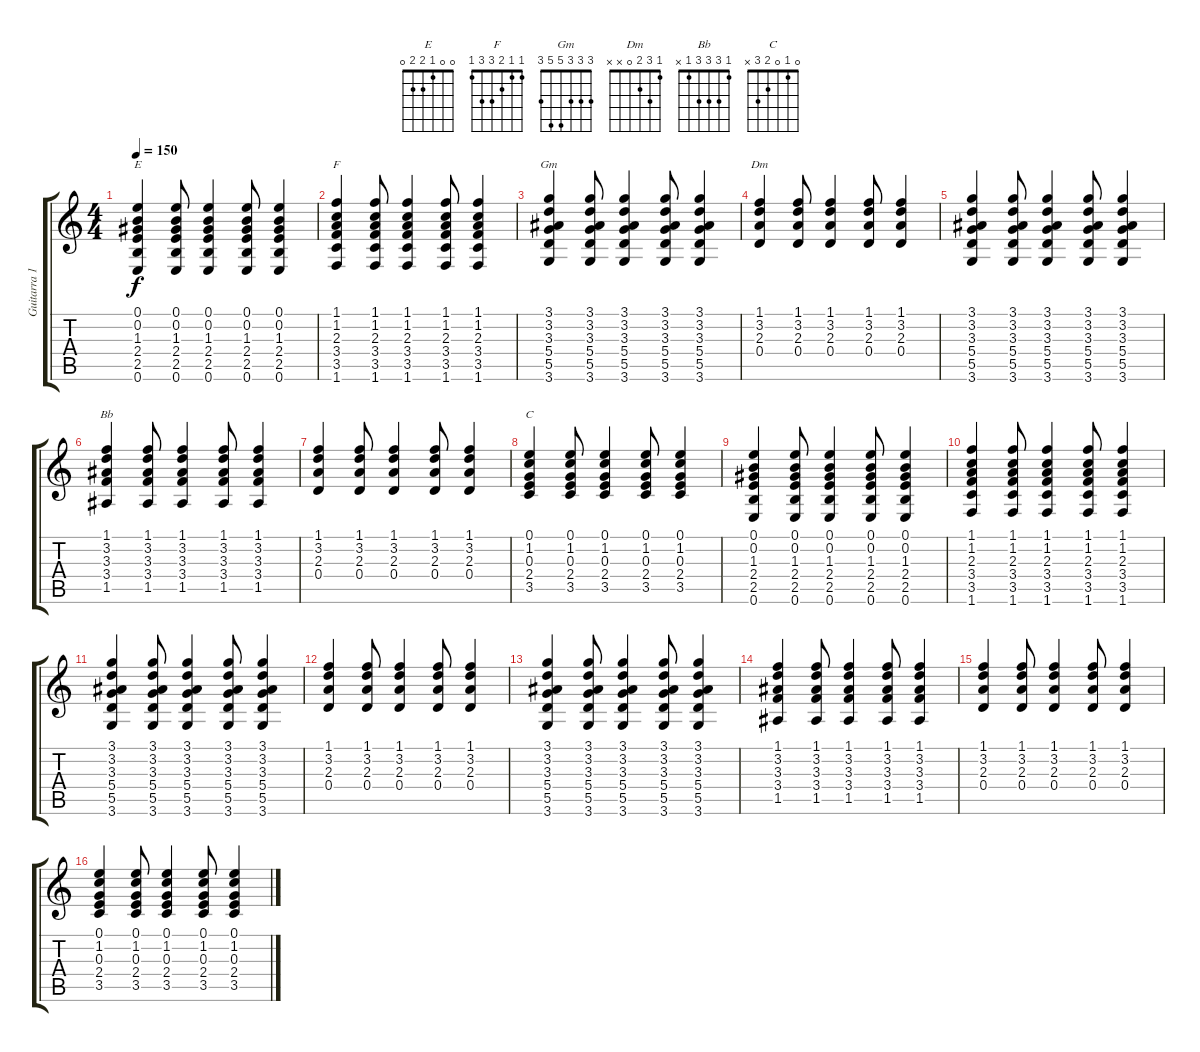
\track ("Guitarra 1" "Guitarra 1") {instrument distortionguitar}
\staff {score tabs}
\tuning (E4 B3 G3 D3 A2 E2) {hide}
\chord ("E" 0 0 1 2 2 0)
\chord ("F" 1 1 2 3 3 1)
\chord ("Gm" 3 3 3 5 5 3)
\chord ("Dm" 1 3 2 0 x x)
\chord ("Bb" 1 3 3 3 1 x)
\chord ("C" 0 1 0 2 3 x)
\ts (4 4)
\tempo 150
\clef g2
\ks c
(0.1 0.2 1.3 2.4 2.5 0.6).4{ch "E" dy f instrument distortionguitar} (0.1 0.2 1.3 2.4 2.5 0.6).8 (0.1 0.2 1.3 2.4 2.5 0.6).4 (0.1 0.2 1.3 2.4 2.5 0.6).8 (0.1 0.2 1.3 2.4 2.5 0.6).4 |
(1.1 1.2 2.3 3.4 3.5 1.6).4{ch "F"} (1.1 1.2 2.3 3.4 3.5 1.6).8 (1.1 1.2 2.3 3.4 3.5 1.6).4 (1.1 1.2 2.3 3.4 3.5 1.6).8 (1.1 1.2 2.3 3.4 3.5 1.6).4 |
(3.1 3.2 3.3 5.4 5.5 3.6).4{ch "Gm"} (3.1 3.2 3.3 5.4 5.5 3.6).8 (3.1 3.2 3.3 5.4 5.5 3.6).4 (3.1 3.2 3.3 5.4 5.5 3.6).8 (3.1 3.2 3.3 5.4 5.5 3.6).4 |
(1.1 3.2 2.3 0.4).4{ch "Dm"} (1.1 3.2 2.3 0.4).8 (1.1 3.2 2.3 0.4).4 (1.1 3.2 2.3 0.4).8 (1.1 3.2 2.3 0.4).4 |
(3.1 3.2 3.3 5.4 5.5 3.6).4 (3.1 3.2 3.3 5.4 5.5 3.6).8 (3.1 3.2 3.3 5.4 5.5 3.6).4 (3.1 3.2 3.3 5.4 5.5 3.6).8 (3.1 3.2 3.3 5.4 5.5 3.6).4 |
(1.1 3.2 3.3 3.4 1.5).4{ch "Bb"} (1.1 3.2 3.3 3.4 1.5).8 (1.1 3.2 3.3 3.4 1.5).4 (1.1 3.2 3.3 3.4 1.5).8 (1.1 3.2 3.3 3.4 1.5).4 |
(1.1 3.2 2.3 0.4).4 (1.1 3.2 2.3 0.4).8 (1.1 3.2 2.3 0.4).4 (1.1 3.2 2.3 0.4).8 (1.1 3.2 2.3 0.4).4 |
(0.1 1.2 0.3 2.4 3.5).4{ch "C"} (0.1 1.2 0.3 2.4 3.5).8 (0.1 1.2 0.3 2.4 3.5).4 (0.1 1.2 0.3 2.4 3.5).8 (0.1 1.2 0.3 2.4 3.5).4 |
(0.1 0.2 1.3 2.4 2.5 0.6).4{volume 8} (0.1 0.2 1.3 2.4 2.5 0.6).8 (0.1 0.2 1.3 2.4 2.5 0.6).4 (0.1 0.2 1.3 2.4 2.5 0.6).8 (0.1 0.2 1.3 2.4 2.5 0.6).4 |
(1.1 1.2 2.3 3.4 3.5 1.6).4 (1.1 1.2 2.3 3.4 3.5 1.6).8 (1.1 1.2 2.3 3.4 3.5 1.6).4 (1.1 1.2 2.3 3.4 3.5 1.6).8 (1.1 1.2 2.3 3.4 3.5 1.6).4 |
(3.1 3.2 3.3 5.4 5.5 3.6).4 (3.1 3.2 3.3 5.4 5.5 3.6).8 (3.1 3.2 3.3 5.4 5.5 3.6).4 (3.1 3.2 3.3 5.4 5.5 3.6).8 (3.1 3.2 3.3 5.4 5.5 3.6).4 |
(1.1 3.2 2.3 0.4).4 (1.1 3.2 2.3 0.4).8 (1.1 3.2 2.3 0.4).4 (1.1 3.2 2.3 0.4).8 (1.1 3.2 2.3 0.4).4 |
(3.1 3.2 3.3 5.4 5.5 3.6).4 (3.1 3.2 3.3 5.4 5.5 3.6).8 (3.1 3.2 3.3 5.4 5.5 3.6).4 (3.1 3.2 3.3 5.4 5.5 3.6).8 (3.1 3.2 3.3 5.4 5.5 3.6).4 |
(1.1 3.2 3.3 3.4 1.5).4 (1.1 3.2 3.3 3.4 1.5).8 (1.1 3.2 3.3 3.4 1.5).4 (1.1 3.2 3.3 3.4 1.5).8 (1.1 3.2 3.3 3.4 1.5).4 |
(1.1 3.2 2.3 0.4).4 (1.1 3.2 2.3 0.4).8 (1.1 3.2 2.3 0.4).4 (1.1 3.2 2.3 0.4).8 (1.1 3.2 2.3 0.4).4 |
(0.1 1.2 0.3 2.4 3.5).4 (0.1 1.2 0.3 2.4 3.5).8 (0.1 1.2 0.3 2.4 3.5).4 (0.1 1.2 0.3 2.4 3.5).8 (0.1 1.2 0.3 2.4 3.5).4
